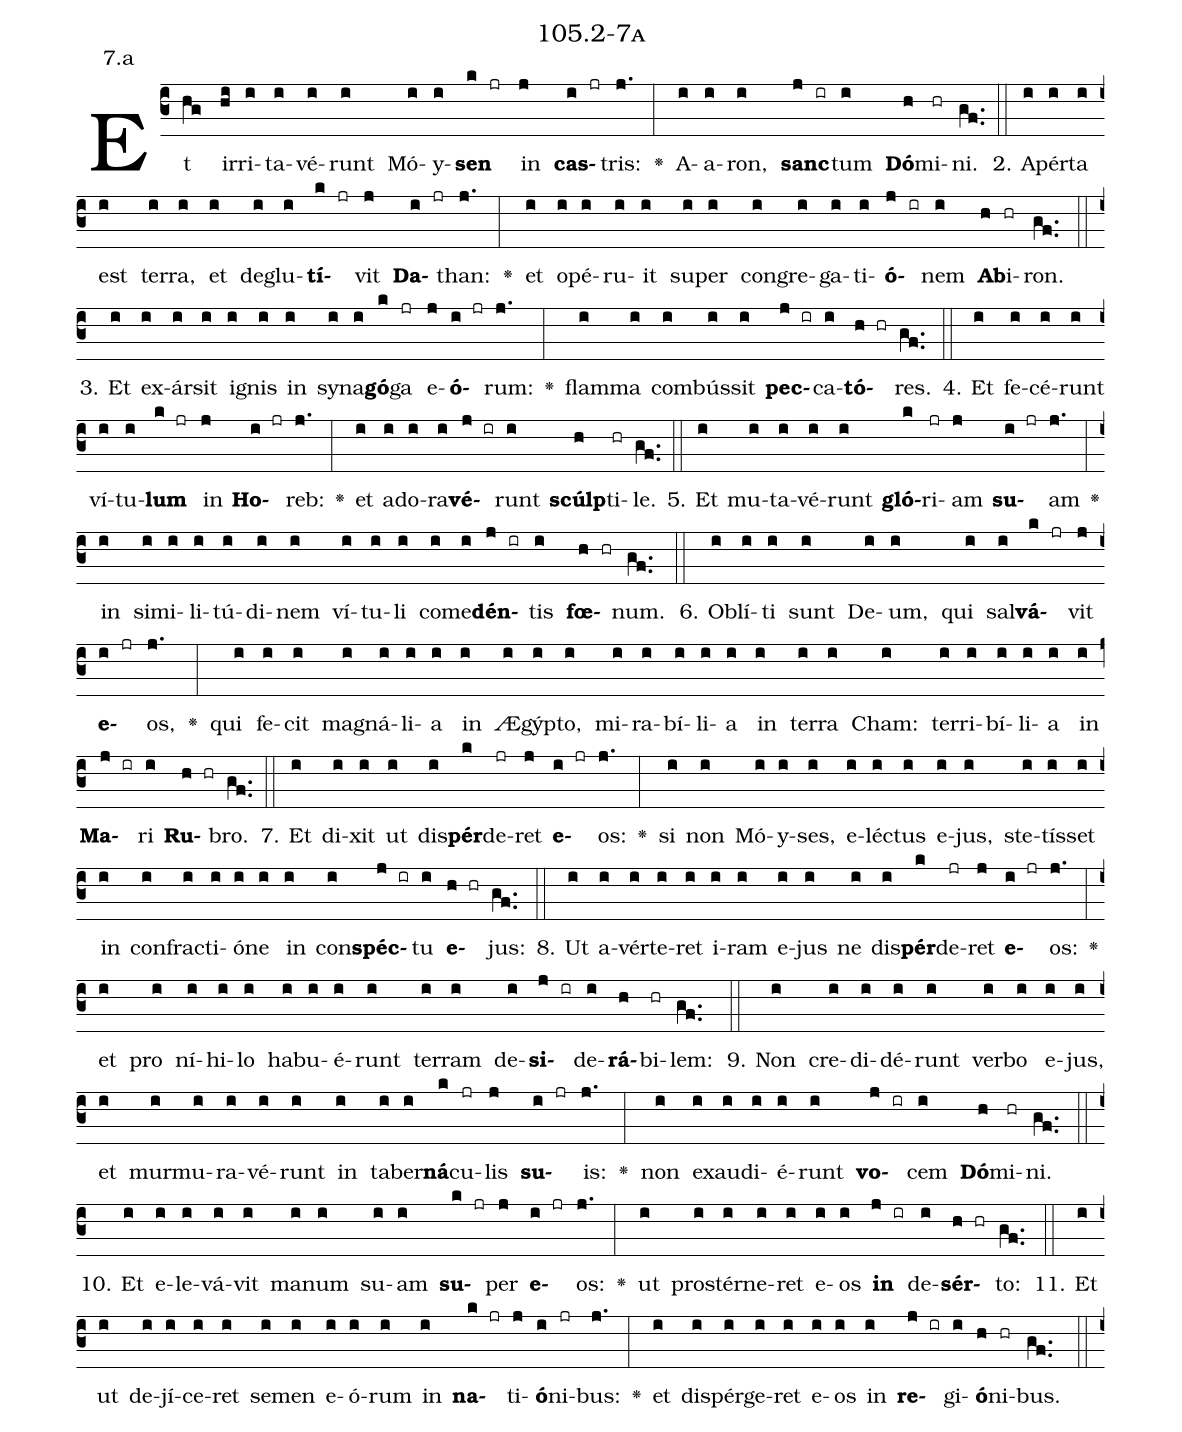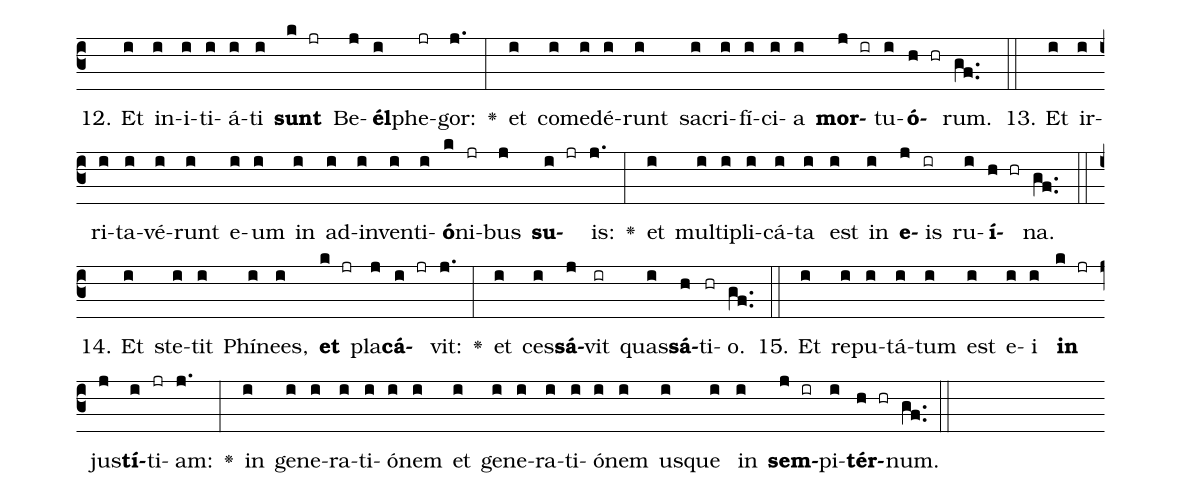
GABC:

name: 105.2-7a;
annotation: 7.a;
%%
(c3)Et(hg) ir(hi)ri(i)ta(i)vé(i)runt(i) Mó(i)y(i)<b>sen</b>(k jr) in(j) <b>cas</b>(i jr)tris:(j.) <v>\greheightstar</v>(:) A(i)a(i)ron,(i) <b>sanc</b>(j ir)tum(i) <b>Dó</b>(h)mi(hr)ni.(gf..) (::)
2. A(i)pér(i)ta(i) est(i) ter(i)ra,(i) et(i) de(i)glu(i)<b>tí</b>(k jr)vit(j) <b>Da</b>(i jr)than:(j.) <v>\greheightstar</v>(:) et(i) o(i)pé(i)ru(i)it(i) su(i)per(i) con(i)gre(i)ga(i)ti(i)<b>ó</b>(j ir)nem(i) <b>Ab</b>(h)i(hr)ron.(gf..) (::)
3. Et(i) ex(i)ár(i)sit(i) i(i)gnis(i) in(i) sy(i)na(i)<b>gó</b>(k)ga(jr) e(j)<b>ó</b>(i jr)rum:(j.) <v>\greheightstar</v>(:) flam(i)ma(i) com(i)bús(i)sit(i) <b>pec</b>(j ir)ca(i)<b>tó</b>(h hr)res.(gf..) (::)
4. Et(i) fe(i)cé(i)runt(i) ví(i)tu(i)<b>lum</b>(k jr) in(j) <b>Ho</b>(i jr)reb:(j.) <v>\greheightstar</v>(:) et(i) ad(i)o(i)ra(i)<b>vé</b>(j ir)runt(i) <b>scúlp</b>(h)ti(hr)le.(gf..) (::)
5. Et(i) mu(i)ta(i)vé(i)runt(i) <b>gló</b>(k)ri(jr)am(j) <b>su</b>(i jr)am(j.) <v>\greheightstar</v>(:) in(i) si(i)mi(i)li(i)tú(i)di(i)nem(i) ví(i)tu(i)li(i) com(i)e(i)<b>dén</b>(j ir)tis(i) <b>fœ</b>(h hr)num.(gf..) (::)
6. Ob(i)lí(i)ti(i) sunt(i) De(i)um,(i) qui(i) sal(i)<b>vá</b>(k jr)vit(j) <b>e</b>(i jr)os,(j.) <v>\greheightstar</v>(:) qui(i) fe(i)cit(i) ma(i)gná(i)li(i)a(i) in(i) Æ(i)gýp(i)to,(i) mi(i)ra(i)bí(i)li(i)a(i) in(i) ter(i)ra(i) Cham:(i) ter(i)ri(i)bí(i)li(i)a(i) in(i) <b>Ma</b>(j ir)ri(i) <b>Ru</b>(h hr)bro.(gf..) (::)
7. Et(i) di(i)xit(i) ut(i) dis(i)<b>pér</b>(k)de(jr)ret(j) <b>e</b>(i jr)os:(j.) <v>\greheightstar</v>(:) si(i) non(i) Mó(i)y(i)ses,(i) e(i)léc(i)tus(i) e(i)jus,(i) ste(i)tís(i)set(i) in(i) con(i)frac(i)ti(i)ó(i)ne(i) in(i) con(i)<b>spéc</b>(j ir)tu(i) <b>e</b>(h hr)jus:(gf..) (::)
8. Ut(i) a(i)vér(i)te(i)ret(i) i(i)ram(i) e(i)jus(i) ne(i) dis(i)<b>pér</b>(k)de(jr)ret(j) <b>e</b>(i jr)os:(j.) <v>\greheightstar</v>(:) et(i) pro(i) ní(i)hi(i)lo(i) ha(i)bu(i)é(i)runt(i) ter(i)ram(i) de(i)<b>si</b>(j ir)de(i)<b>rá</b>(h)bi(hr)lem:(gf..) (::)
9. Non(i) cre(i)di(i)dé(i)runt(i) ver(i)bo(i) e(i)jus,(i) et(i) mur(i)mu(i)ra(i)vé(i)runt(i) in(i) ta(i)ber(i)<b>ná</b>(k)cu(jr)lis(j) <b>su</b>(i jr)is:(j.) <v>\greheightstar</v>(:) non(i) ex(i)au(i)di(i)é(i)runt(i) <b>vo</b>(j ir)cem(i) <b>Dó</b>(h)mi(hr)ni.(gf..) (::)
10. Et(i) e(i)le(i)vá(i)vit(i) ma(i)num(i) su(i)am(i) <b>su</b>(k jr)per(j) <b>e</b>(i jr)os:(j.) <v>\greheightstar</v>(:) ut(i) pro(i)stér(i)ne(i)ret(i) e(i)os(i) <b>in</b>(j ir) de(i)<b>sér</b>(h hr)to:(gf..) (::)
11. Et(i) ut(i) de(i)jí(i)ce(i)ret(i) se(i)men(i) e(i)ó(i)rum(i) in(i) <b>na</b>(k jr)ti(j)<b>ó</b>(i)ni(jr)bus:(j.) <v>\greheightstar</v>(:) et(i) di(i)spér(i)ge(i)ret(i) e(i)os(i) in(i) <b>re</b>(j ir)gi(i)<b>ó</b>(h)ni(hr)bus.(gf..) (::)
12. Et(i) in(i)i(i)ti(i)á(i)ti(i) <b>sunt</b>(k jr) Be(j)<b>él</b>(i)phe(jr)gor:(j.) <v>\greheightstar</v>(:) et(i) com(i)e(i)dé(i)runt(i) sa(i)cri(i)fí(i)ci(i)a(i) <b>mor</b>(j ir)tu(i)<b>ó</b>(h hr)rum.(gf..) (::)
13. Et(i) ir(i)ri(i)ta(i)vé(i)runt(i) e(i)um(i) in(i) ad(i)in(i)ven(i)ti(i)<b>ó</b>(k)ni(jr)bus(j) <b>su</b>(i jr)is:(j.) <v>\greheightstar</v>(:) et(i) mul(i)ti(i)pli(i)cá(i)ta(i) est(i) in(i) <b>e</b>(j)is(ir) ru(i)<b>í</b>(h hr)na.(gf..) (::)
14. Et(i) ste(i)tit(i) Phí(i)nees,(i) <b>et</b>(k jr) pla(j)<b>cá</b>(i jr)vit:(j.) <v>\greheightstar</v>(:) et(i) ces(i)<b>sá</b>(j)vit(ir) quas(i)<b>sá</b>(h)ti(hr)o.(gf..) (::)
15. Et(i) re(i)pu(i)tá(i)tum(i) est(i) e(i)i(i) <b>in</b>(k jr) jus(j)<b>tí</b>(i)ti(jr)am:(j.) <v>\greheightstar</v>(:) in(i) ge(i)ne(i)ra(i)ti(i)ó(i)nem(i) et(i) ge(i)ne(i)ra(i)ti(i)ó(i)nem(i) us(i)que(i) in(i) <b>sem</b>(j ir)pi(i)<b>tér</b>(h hr)num.(gf..) (::)
